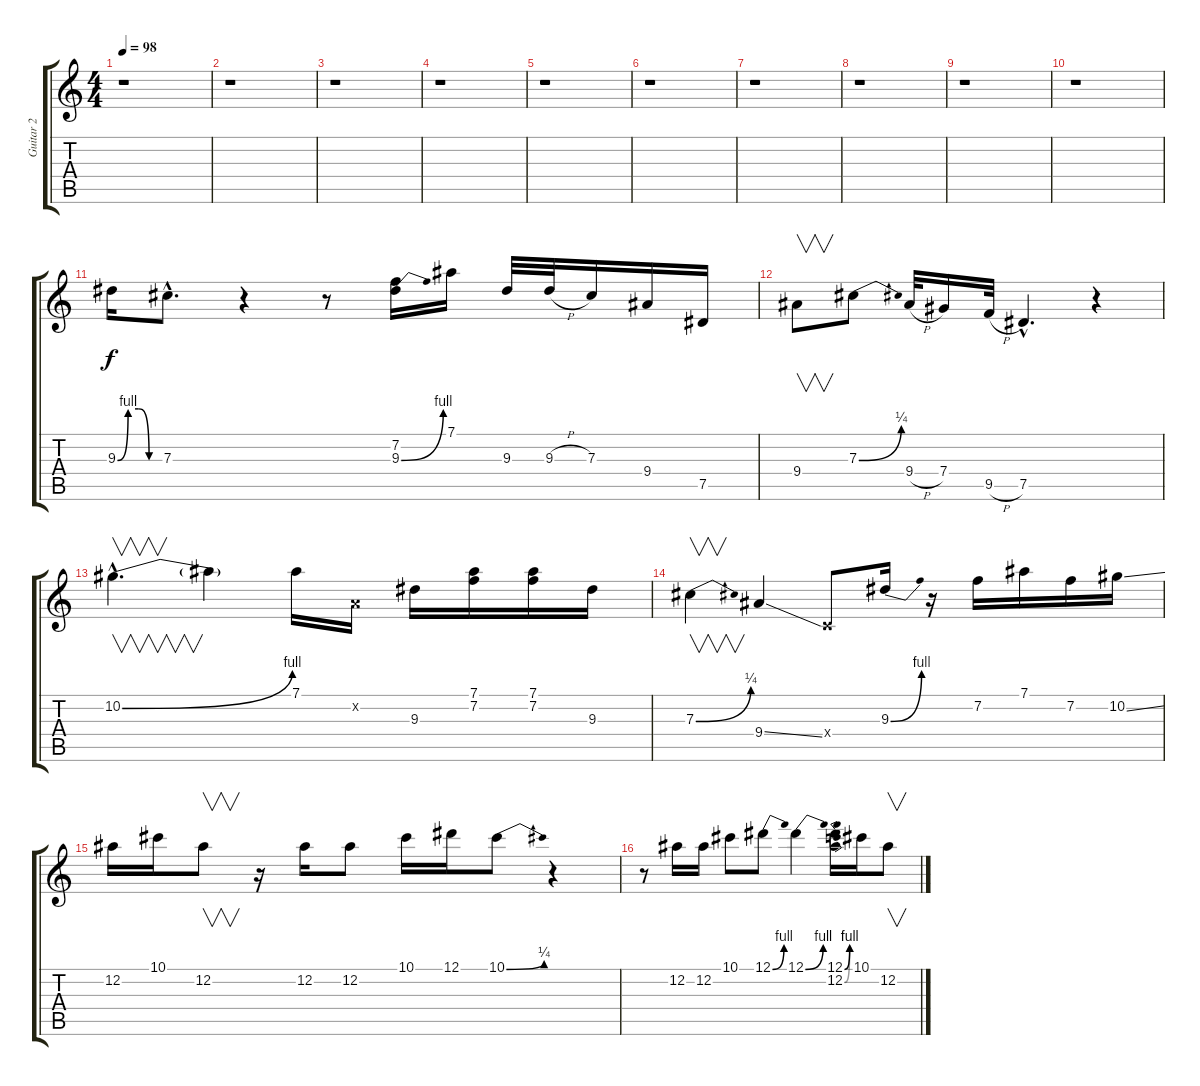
\track ("Guitar 2" "Guitar 2") {instrument overdrivenguitar}
\staff {score tabs}
\tuning (Eb4 Bb3 Gb3 Db3 Ab2 Eb2) {hide}
\ts (4 4)
\tempo 98
\clef g2
\ks c
r.1{dy f} |
r.1 |
r.1 |
r.1 |
r.1 |
r.1 |
r.1 |
r.1 |
r.1 |
r.1 |
9.3{be (custom 0 0 15 4 30 4 45 0 60 0)}.16 7.3{hac}.8{d} r.4 r.8 (7.2 9.3{be (bend 0 0 60 4)}).16 7.1.16 9.3.32 9.3{h}.32 7.3.16 9.4.16 7.5.16 |
9.4.8{v} 7.3{be (bend 0 0 60 1)}.8 9.4{h}.32 7.4.16 9.5{h}.32 7.5{hac}.4{d} r.4 |
10.2{be (bend 0 0 60 4) hac}.4{v d} 10.2{t}.4 7.1.16 -1.2{x}.16 9.3.16 (7.1 7.2).16 (7.1 7.2).16 9.3.16 |
7.3{be (bend 0 0 60 1)}.4{v} 9.4{ss}.4 -1.4{x}.8 9.3{be (bend 0 0 60 4)}.16 r.16 7.2.16 7.1.16 7.2.16 10.2{ss}.16 |
12.2.16 10.1.16 12.2.8{v} r.16 12.2.16 12.2.8 10.1.16 12.1.16 10.1{be (bend 0 0 60 1)}.8 r.4 |
r.8 12.2.16 12.2.16 10.1.8 12.1{be (bend 0 0 60 4)}.8 12.1{be (bend 0 0 60 4)}.4 (12.1{be (bend 0 0 60 4)} 12.2{be (bend 0 0 60 4)}).16 10.1.16 12.2.8{v}
